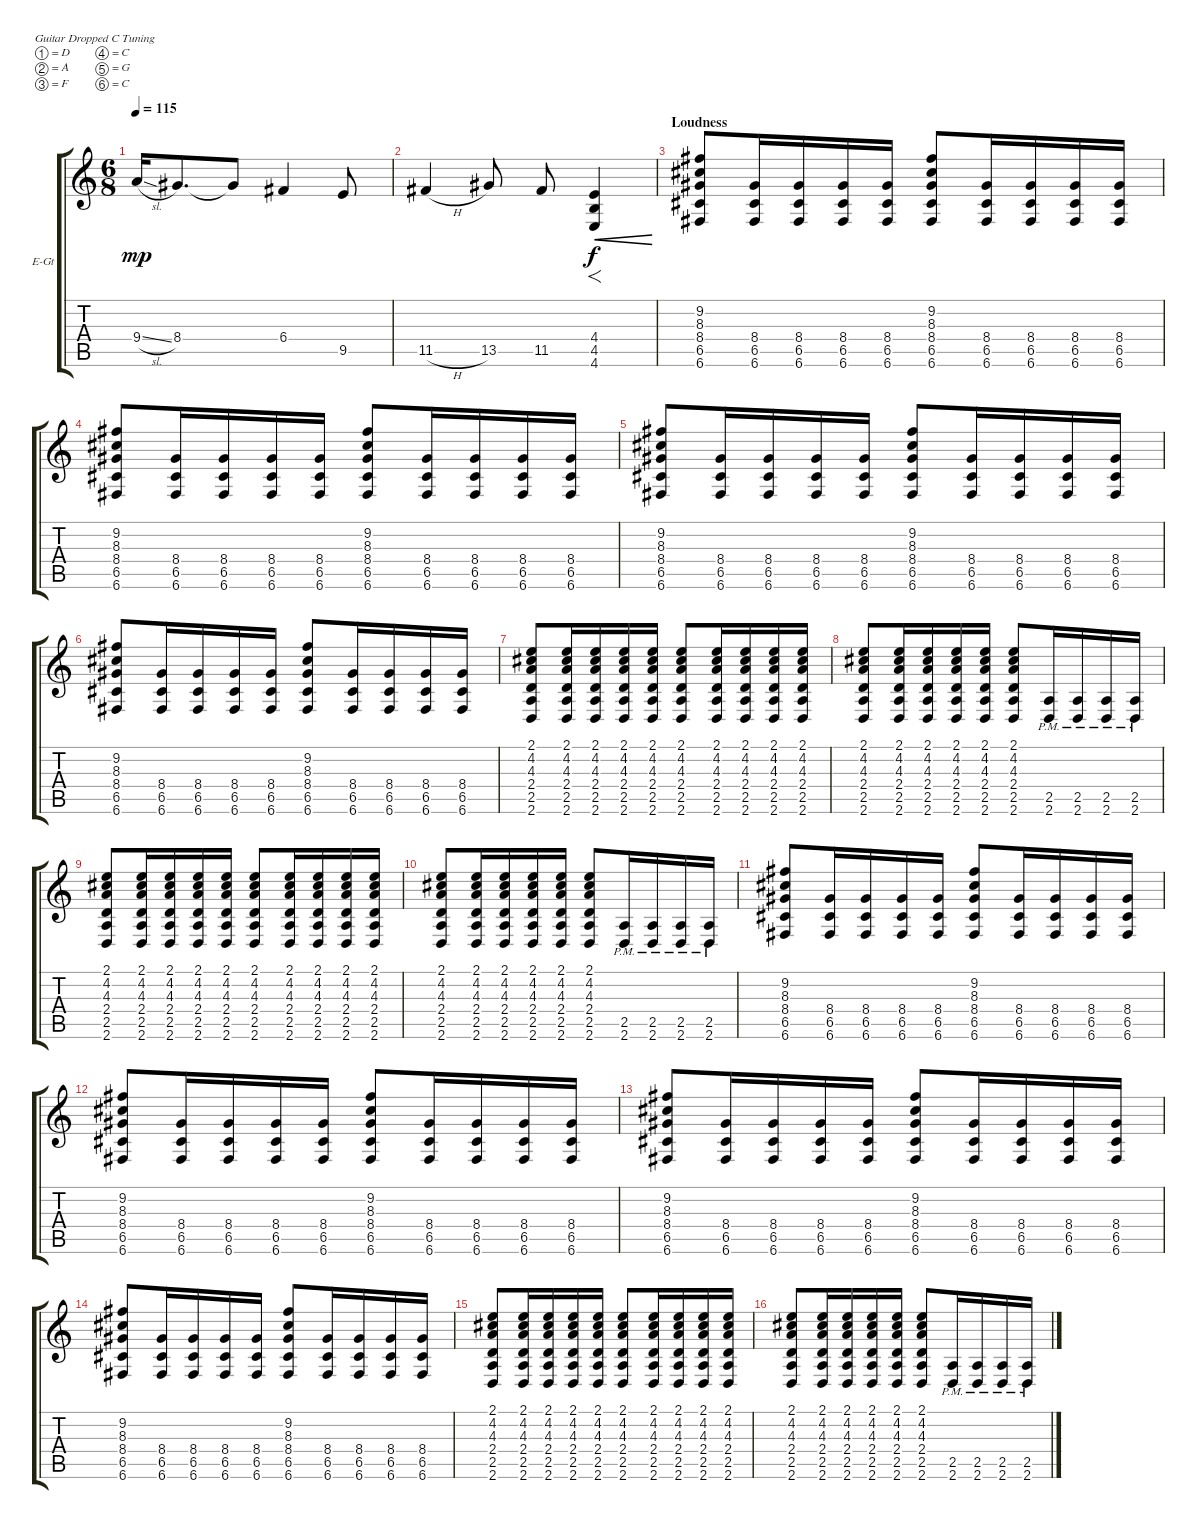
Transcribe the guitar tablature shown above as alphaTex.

\bracketExtendMode groupsimilarinstruments
\firstSystemTrackNameOrientation horizontal
\otherSystemsTrackNameOrientation horizontal
\track ("Electric Guitar 1" "E-Gt") {instrument distortionguitar}
\staff {score tabs}
\tuning (D4 A3 F3 C3 G2 C2)
\ts (6 8)
\tempo 115
\clef g2
\ks c
9.4{sl}.16{dy mp} 8.4.8{d} 8.4{t}.8 6.4.4 9.5.8 |
11.5{h}.4 13.5.8 11.5.8 (4.5 4.6 4.4).4{f cre dy f} |
\section ("" "Loudness")
(9.2 8.3 8.4 6.5 6.6).8 (6.6 6.5 8.4).16 (6.6 6.5 8.4).16 (6.6 6.5 8.4).16 (6.6 6.5 8.4).16 (9.2 8.3 8.4 6.5 6.6).8 (6.6 6.5 8.4).16 (6.6 6.5 8.4).16 (6.6 6.5 8.4).16 (6.6 6.5 8.4).16 |
(9.2 8.3 8.4 6.5 6.6).8 (6.6 6.5 8.4).16 (6.6 6.5 8.4).16 (6.6 6.5 8.4).16 (6.6 6.5 8.4).16 (9.2 8.3 8.4 6.5 6.6).8 (6.6 6.5 8.4).16 (6.6 6.5 8.4).16 (6.6 6.5 8.4).16 (6.6 6.5 8.4).16 |
(9.2 8.3 8.4 6.5 6.6).8 (6.6 6.5 8.4).16 (6.6 6.5 8.4).16 (6.6 6.5 8.4).16 (6.6 6.5 8.4).16 (9.2 8.3 8.4 6.5 6.6).8 (6.6 6.5 8.4).16 (6.6 6.5 8.4).16 (6.6 6.5 8.4).16 (6.6 6.5 8.4).16 |
(9.2 8.3 8.4 6.5 6.6).8 (6.6 6.5 8.4).16 (6.6 6.5 8.4).16 (6.6 6.5 8.4).16 (6.6 6.5 8.4).16 (9.2 8.3 8.4 6.5 6.6).8 (6.6 6.5 8.4).16 (6.6 6.5 8.4).16 (6.6 6.5 8.4).16 (6.6 6.5 8.4).16 |
(4.2 2.1 4.3 2.4 2.5 2.6).8 (2.6 2.5 2.4 4.3 4.2 2.1).16 (2.1 4.2 4.3 2.4 2.5 2.6).16 (2.1 4.2 4.3 2.4 2.5 2.6).16 (2.1 4.2 4.3 2.4 2.5 2.6).16 (4.2 2.1 4.3 2.4 2.5 2.6).8 (2.6 2.5 2.4 4.3 4.2 2.1).16 (2.1 4.2 4.3 2.4 2.5 2.6).16 (2.1 4.2 4.3 2.4 2.5 2.6).16 (2.1 4.2 4.3 2.4 2.5 2.6).16 |
(4.2 2.1 4.3 2.4 2.5 2.6).8 (2.6 2.5 2.4 4.3 4.2 2.1).16 (2.1 4.2 4.3 2.4 2.5 2.6).16 (2.1 4.2 4.3 2.4 2.5 2.6).16 (2.1 4.2 4.3 2.4 2.5 2.6).16 (2.6 2.5 2.4 4.3 4.2 2.1).8 (2.6{pm} 2.5{pm}).16 (2.6{pm} 2.5{pm}).16 (2.6{pm} 2.5{pm}).16 (2.6{pm} 2.5{pm}).16 |
(4.2 2.1 4.3 2.4 2.5 2.6).8 (2.6 2.5 2.4 4.3 4.2 2.1).16 (2.1 4.2 4.3 2.4 2.5 2.6).16 (2.1 4.2 4.3 2.4 2.5 2.6).16 (2.1 4.2 4.3 2.4 2.5 2.6).16 (4.2 2.1 4.3 2.4 2.5 2.6).8 (2.6 2.5 2.4 4.3 4.2 2.1).16 (2.1 4.2 4.3 2.4 2.5 2.6).16 (2.1 4.2 4.3 2.4 2.5 2.6).16 (2.1 4.2 4.3 2.4 2.5 2.6).16 |
(4.2 2.1 4.3 2.4 2.5 2.6).8 (2.6 2.5 2.4 4.3 4.2 2.1).16 (2.1 4.2 4.3 2.4 2.5 2.6).16 (2.1 4.2 4.3 2.4 2.5 2.6).16 (2.1 4.2 4.3 2.4 2.5 2.6).16 (2.6 2.5 2.4 4.3 4.2 2.1).8 (2.6{pm} 2.5{pm}).16 (2.6{pm} 2.5{pm}).16 (2.6{pm} 2.5{pm}).16 (2.6{pm} 2.5{pm}).16 |
(9.2 8.3 8.4 6.5 6.6).8 (6.6 6.5 8.4).16 (6.6 6.5 8.4).16 (6.6 6.5 8.4).16 (6.6 6.5 8.4).16 (9.2 8.3 8.4 6.5 6.6).8 (6.6 6.5 8.4).16 (6.6 6.5 8.4).16 (6.6 6.5 8.4).16 (6.6 6.5 8.4).16 |
(9.2 8.3 8.4 6.5 6.6).8 (6.6 6.5 8.4).16 (6.6 6.5 8.4).16 (6.6 6.5 8.4).16 (6.6 6.5 8.4).16 (9.2 8.3 8.4 6.5 6.6).8 (6.6 6.5 8.4).16 (6.6 6.5 8.4).16 (6.6 6.5 8.4).16 (6.6 6.5 8.4).16 |
(9.2 8.3 8.4 6.5 6.6).8 (6.6 6.5 8.4).16 (6.6 6.5 8.4).16 (6.6 6.5 8.4).16 (6.6 6.5 8.4).16 (9.2 8.3 8.4 6.5 6.6).8 (6.6 6.5 8.4).16 (6.6 6.5 8.4).16 (6.6 6.5 8.4).16 (6.6 6.5 8.4).16 |
(9.2 8.3 8.4 6.5 6.6).8 (6.6 6.5 8.4).16 (6.6 6.5 8.4).16 (6.6 6.5 8.4).16 (6.6 6.5 8.4).16 (9.2 8.3 8.4 6.5 6.6).8 (6.6 6.5 8.4).16 (6.6 6.5 8.4).16 (6.6 6.5 8.4).16 (6.6 6.5 8.4).16 |
(4.2 2.1 4.3 2.4 2.5 2.6).8 (2.6 2.5 2.4 4.3 4.2 2.1).16 (2.1 4.2 4.3 2.4 2.5 2.6).16 (2.1 4.2 4.3 2.4 2.5 2.6).16 (2.1 4.2 4.3 2.4 2.5 2.6).16 (4.2 2.1 4.3 2.4 2.5 2.6).8 (2.6 2.5 2.4 4.3 4.2 2.1).16 (2.1 4.2 4.3 2.4 2.5 2.6).16 (2.1 4.2 4.3 2.4 2.5 2.6).16 (2.1 4.2 4.3 2.4 2.5 2.6).16 |
(4.2 2.1 4.3 2.4 2.5 2.6).8 (2.6 2.5 2.4 4.3 4.2 2.1).16 (2.1 4.2 4.3 2.4 2.5 2.6).16 (2.1 4.2 4.3 2.4 2.5 2.6).16 (2.1 4.2 4.3 2.4 2.5 2.6).16 (2.6 2.5 2.4 4.3 4.2 2.1).8 (2.6{pm} 2.5{pm}).16 (2.6{pm} 2.5{pm}).16 (2.6{pm} 2.5{pm}).16 (2.6{pm} 2.5{pm}).16
